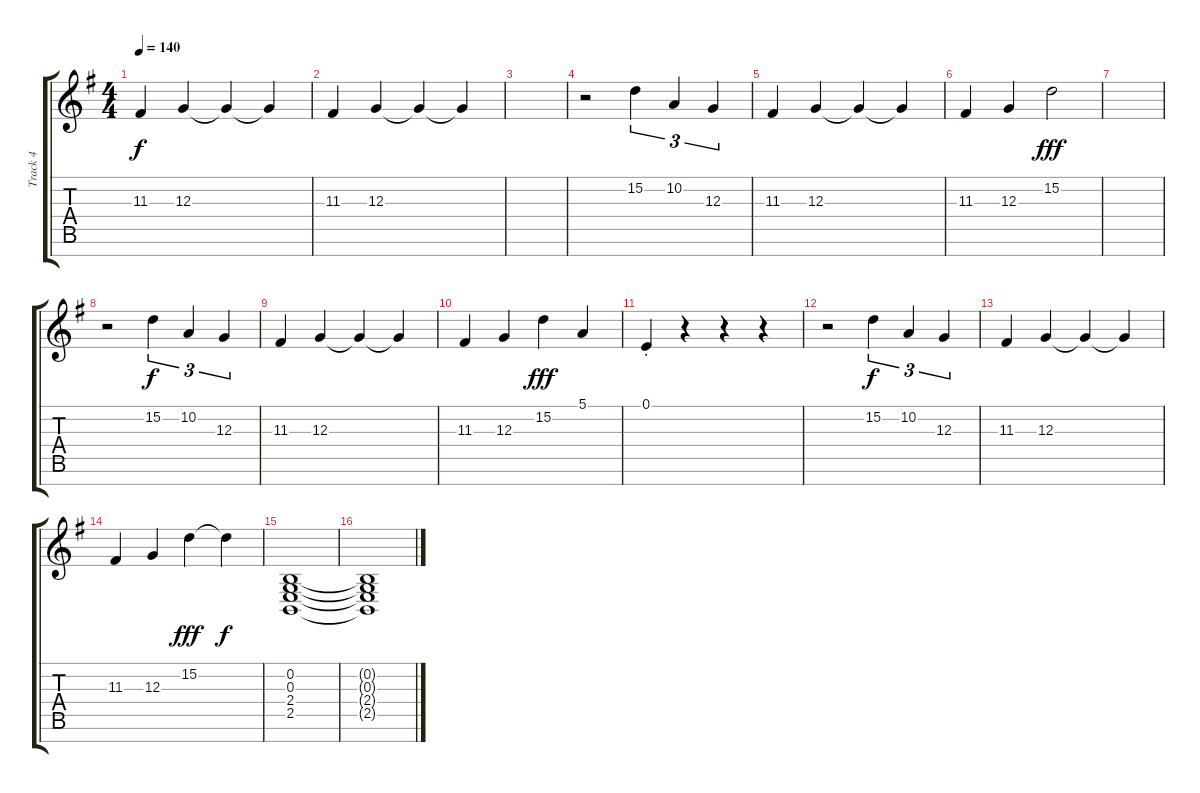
\track ("Track 4" "Track 4") {instrument pad3polysynth}
\staff {score tabs}
\tuning (E4 B3 G3 D3 A2 E2 B1) {hide}
\ts (4 4)
\tempo 140
\clef g2
\ks eminor
11.3.4{dy f} 12.3.4 12.3{t}.4 12.3{t}.4 |
11.3.4 12.3.4 12.3{t}.4 12.3{t}.4 |
|
r.2 15.2.4{tu (3 2)} 10.2.4{tu (3 2)} 12.3.4{tu (3 2)} |
11.3.4 12.3.4 12.3{t}.4 12.3{t}.4 |
11.3.4 12.3.4 15.2.2{dy fff} |
|
r.2 15.2.4{tu (3 2) dy f} 10.2.4{tu (3 2)} 12.3.4{tu (3 2)} |
11.3.4 12.3.4 12.3{t}.4 12.3{t}.4 |
11.3.4 12.3.4 15.2.4{dy fff} 5.1.4 |
0.1{st}.4 r.4 r.4 r.4 |
r.2 15.2.4{tu (3 2) dy f} 10.2.4{tu (3 2)} 12.3.4{tu (3 2)} |
11.3.4 12.3.4 12.3{t}.4 12.3{t}.4 |
11.3.4 12.3.4 15.2.4{dy fff} 15.2{t}.4{dy f} |
(0.2 0.3 2.4 2.5).1{volume 9 instrument stringensemble1} |
(0.2{t} 0.3{t} 2.4{t} 2.5{t}).1
